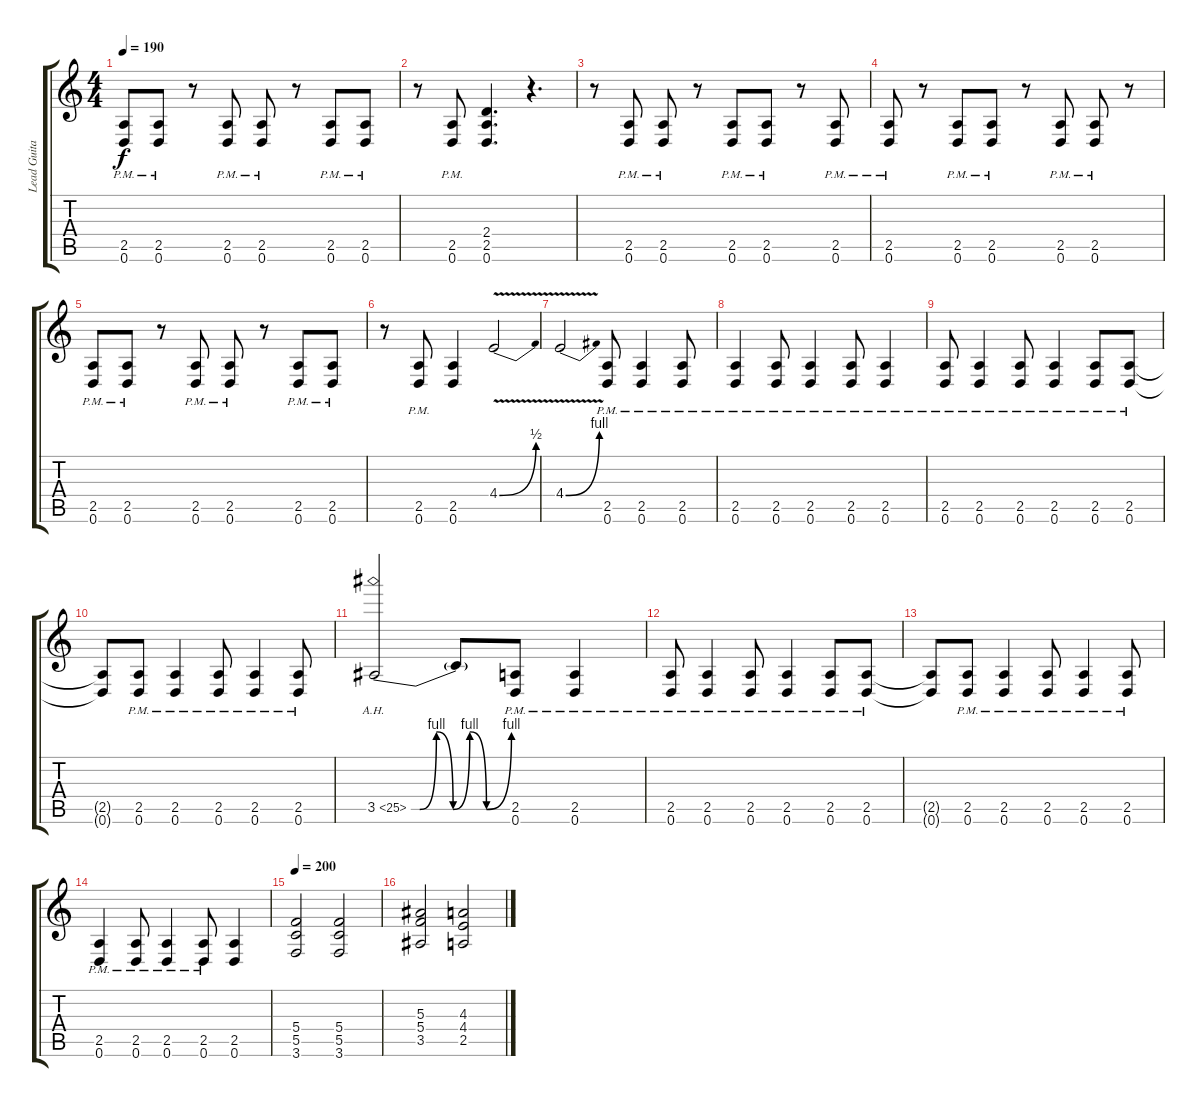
\track ("Lead Guitar 1" "Lead Guita") {instrument distortionguitar}
\staff {score tabs}
\tuning (D4 A3 F3 C3 G2 D2) {hide}
\ts (4 4)
\tempo 190
\clef g2
\ks c
(2.5{pm} 0.6{pm}).8{dy f} (2.5{pm} 0.6{pm}).8 r.8 (2.5{pm} 0.6{pm}).8 (2.5{pm} 0.6{pm}).8 r.8 (2.5{pm} 0.6{pm}).8 (2.5{pm} 0.6{pm}).8 |
r.8 (2.5{pm} 0.6{pm}).8 (2.4 2.5 0.6).4{d} r.4{d} |
r.8 (2.5{pm} 0.6{pm}).8 (2.5{pm} 0.6{pm}).8 r.8 (2.5{pm} 0.6{pm}).8 (2.5{pm} 0.6{pm}).8 r.8 (2.5{pm} 0.6{pm}).8 |
(2.5{pm} 0.6{pm}).8 r.8 (2.5{pm} 0.6{pm}).8 (2.5{pm} 0.6{pm}).8 r.8 (2.5{pm} 0.6{pm}).8 (2.5{pm} 0.6{pm}).8 r.8 |
(2.5{pm} 0.6{pm}).8 (2.5{pm} 0.6{pm}).8 r.8 (2.5{pm} 0.6{pm}).8 (2.5{pm} 0.6{pm}).8 r.8 (2.5{pm} 0.6{pm}).8 (2.5{pm} 0.6{pm}).8 |
r.8 (2.5{pm} 0.6{pm}).8 (2.5 0.6).4 4.4{be (bend 0 0 60 2) v}.2 |
4.4{be (bend 0 0 60 4) v}.2 (2.5{pm} 0.6{pm}).8 (2.5{pm} 0.6{pm}).4 (2.5{pm} 0.6{pm}).8 |
(2.5{pm} 0.6{pm}).4 (2.5{pm} 0.6{pm}).8 (2.5{pm} 0.6{pm}).4 (2.5{pm} 0.6{pm}).8 (2.5{pm} 0.6{pm}).4 |
(2.5{pm} 0.6{pm}).8 (2.5{pm} 0.6{pm}).4 (2.5{pm} 0.6{pm}).8 (2.5{pm} 0.6{pm}).4 (2.5{pm} 0.6{pm}).8 (2.5{pm} 0.6{pm}).8 |
(2.5{t} 0.6{t}).8 (2.5{pm} 0.6{pm}).8 (2.5{pm} 0.6{pm}).4 (2.5{pm} 0.6{pm}).8 (2.5{pm} 0.6{pm}).4 (2.5{pm} 0.6{pm}).8 |
3.5{be (custom 0 0 5 0 15 4 25 0 35 4 45 0 60 4) ah 22}.2 3.5{t}.8 (2.5{pm} 0.6{pm}).8 (2.5{pm} 0.6{pm}).4 |
(2.5{pm} 0.6{pm}).8 (2.5{pm} 0.6{pm}).4 (2.5{pm} 0.6{pm}).8 (2.5{pm} 0.6{pm}).4 (2.5{pm} 0.6{pm}).8 (2.5{pm} 0.6{pm}).8 |
(2.5{t} 0.6{t}).8 (2.5{pm} 0.6{pm}).8 (2.5{pm} 0.6{pm}).4 (2.5{pm} 0.6{pm}).8 (2.5{pm} 0.6{pm}).4 (2.5{pm} 0.6{pm}).8 |
(2.5{pm} 0.6{pm}).4 (2.5{pm} 0.6{pm}).8 (2.5{pm} 0.6{pm}).4 (2.5{pm} 0.6{pm}).8 (2.5 0.6).4 |
\tempo 200
(5.4 5.5 3.6).2 (5.4 5.5 3.6).2 |
(5.3 5.4 3.5).2 (4.3 4.4 2.5).2
